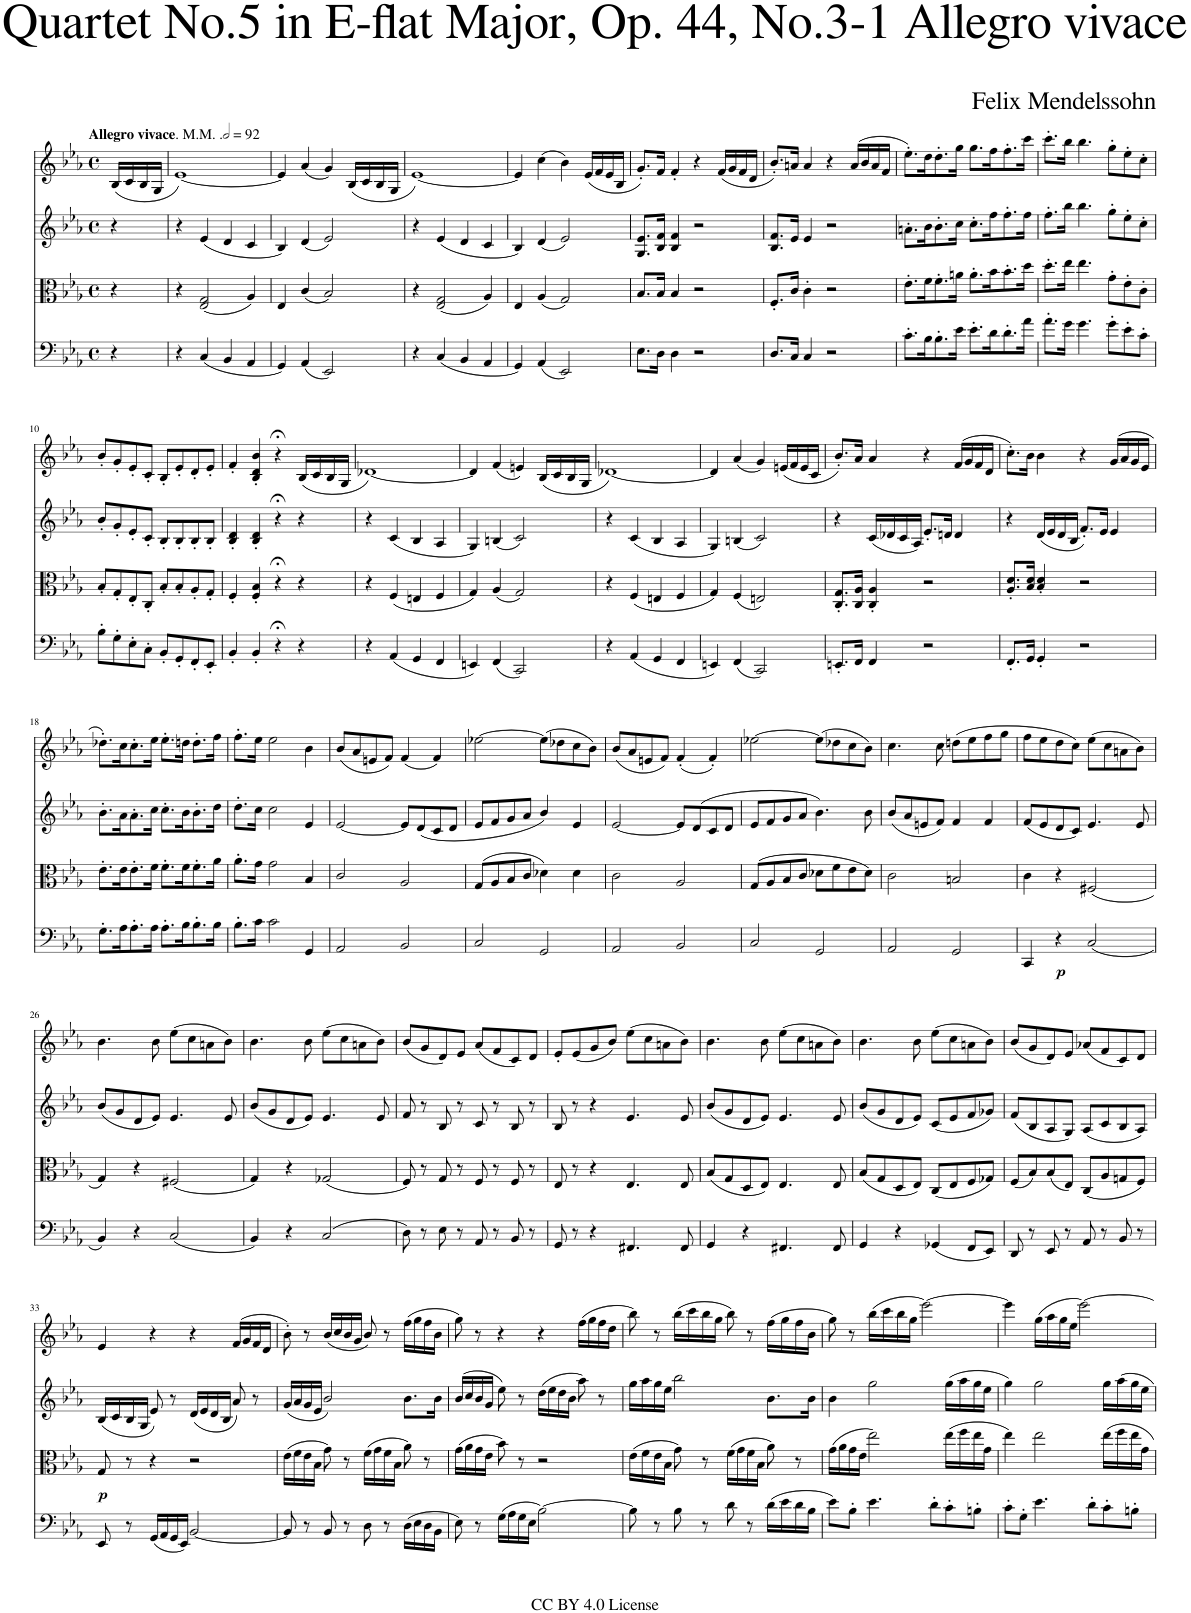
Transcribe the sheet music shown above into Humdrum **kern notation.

**kern	**dynam	**kern	**dynam	**kern	**kern
*part4	*part4	*part3	*part3	*part2	*part1
*staff4	*staff4	*staff3	*staff3	*staff2	*staff1
*I"Cello	*	*I"Viola	*	*I"Violin II	*I"Violin I
*	*	*I'Vla	*	*I'Vln	*I'Vln
*clefF4	*	*clefC3	*	*clefG2	*clefG2
*k[b-e-a-]	*	*k[b-e-a-]	*	*k[b-e-a-]	*k[b-e-a-]
*M4/4	*	*M4/4	*	*M4/4	*M4/4
*met(c)	*	*met(c)	*	*met(c)	*met(c)
*MM184	*	*MM184	*	*MM184	*MM184
=1	=1	=1	=1	=1	=1
!	!	!	!	!	!LO:TX:a:B:t=Allegro vivace
!	!	!	!	!	!LO:TX:a:t=. M.M. .
4r	.	4r	.	4r	(16B-/LL
.	.	.	.	.	16c/
.	.	.	.	.	16B-/
.	.	.	.	.	16G/JJ
=2	=2	=2	=2	=2	=2
4r	.	4r	.	4r	[1e-)
(4C/	.	(2E-/ 2G/	.	(4e-/	.
4BB-/	.	.	.	4d/	.
4AA-/	.	4A-/)	.	4c/	.
=3	=3	=3	=3	=3	=3
4GG/)	.	4E-/	.	4B-/)	4e-/]
(4AA-/	.	(4c/	.	(4d/	(4a-/
2EE-/)	.	2B-/)	.	2e-/)	4g/)
.	.	.	.	.	(16B-/LL
.	.	.	.	.	16c/
.	.	.	.	.	16B-/
.	.	.	.	.	16G/JJ
=4	=4	=4	=4	=4	=4
4r	.	4r	.	4r	[1e-)
(4C/	.	(2E-/ 2G/	.	(4e-/	.
4BB-/	.	.	.	4d/	.
4AA-/	.	4A-/)	.	4c/	.
=5	=5	=5	=5	=5	=5
4GG/)	.	4E-/	.	4B-/)	4e-/]
(4AA-/	.	(4A-/	.	(4d/	(4cc\
2EE-/)	.	2G/)	.	2e-/)	4b-\)
.	.	.	.	.	(16e-/LL
.	.	.	.	.	16f/
.	.	.	.	.	16e-/
.	.	.	.	.	16B-/JJ
=6	=6	=6	=6	=6	=6
8.E-\L	.	8.B-/L	.	8.G/ 8.e-/L	8.g'/L)
16D\Jk	.	16B-/Jk	.	16B-/ 16f/Jk	16f/Jk
4D\	.	4B-/	.	4B-/ 4f/	4f'/
2r	.	2r	.	2r	4r
.	.	.	.	.	(16f/LL
.	.	.	.	.	16g/
.	.	.	.	.	16f/
.	.	.	.	.	16d/JJ
=7	=7	=7	=7	=7	=7
8.D/L	.	8.F'/L	.	8.B-/ 8.f/L	8.b-'/L)
16C/Jk	.	16c/Jk	.	16e-/Jk	16an/Jk
4C/	.	4c'\	.	4e-/	4a/
2r	.	2r	.	2r	4r
.	.	.	.	.	(>16a/LL
.	.	.	.	.	16b-/
.	.	.	.	.	16a/
.	.	.	.	.	16f/JJ
=8	=8	=8	=8	=8	=8
8.c'\L	.	8.e-'\L	.	8.an'\L	8.ee-'\L)
16B-\K	.	16f\K	.	16b-\K	16dd\K
8.B-'\	.	8.f'\	.	8.b-'\	8.dd'\
16e-\Jk	.	16an\Jk	.	16cc\Jk	16gg\Jk
8.e-'\L	.	8.a'\L	.	8.cc'\L	8.gg\L
16d\K	.	16b-\K	.	16ff\K	16ff\K
8.d'\	.	8.b-'\	.	8.ff'\	8.ff'\
16a-\Jk	.	16dd\Jk	.	16ff\Jk	16ccc\Jk
=9	=9	=9	=9	=9	=9
8.a-'\L	.	8.dd'\L	.	8.ff'\L	8.ccc'\L
16g\Jk	.	16ee-\Jk	.	16bb-\Jk	16bb-\Jk
4.g\	.	4.ee-\	.	4.bb-\	4.bb-\
8g'\L	.	8g'\L	.	8gg'\L	8gg'\L
8e-'\	.	8e-'\	.	8ee-'\	8ee-'\
8c'\J	.	8c'\J	.	8cc'\J	8cc'\J
!!LO:LB:g=z
=10	=10	=10	=10	=10	=10
8B-'\L	.	8B-'/L	.	8b-'/L	8b-'/L
8G'\	.	8G'/	.	8g'/	8g'/
8E-'\	.	8E-'/	.	8e-'/	8e-'/
8C'\J	.	8C'/J	.	8c'/J	8c'/J
8BB-'/L	.	8B-'/L	.	8B-'/L	8B-'/L
8GG'/	.	8B-'/	.	8B-'/	8e-'/
8FF'/	.	8A-'/	.	8B-'/	8d'/
8EE-'/J	.	8G'/J	.	8B-'/J	8e-'/J
=11	=11	=11	=11	=11	=11
4BB-'/	.	4F'/	.	4B-/' 4d/'	4f'/
4BB-'/	.	4F/' 4B-/'	.	4B-/' 4d/'	4B-/' 4d/' 4b-/'
4r;<	.	4r;<	.	4r;<	4r;<
4r	.	4r	.	4r	(16B-/LL
.	.	.	.	.	16c/
.	.	.	.	.	16B-/
.	.	.	.	.	16G/JJ
=12	=12	=12	=12	=12	=12
4r	.	4r	.	4r	[1d-X)
(4AA-/	.	(4F/	.	(4c/	.
4GG/	.	4En/	.	4B-/	.
4FF/	.	4F/	.	4A-/	.
=13	=13	=13	=13	=13	=13
4EEn/)	.	4G/)	.	4G/)	4d-/]
(4FF/	.	(4A-/	.	(4Bn/	(4f/
2CC/)	.	2G/)	.	2c/)	4en/)
.	.	.	.	.	(16B-/LL
.	.	.	.	.	16c/
.	.	.	.	.	16B-/
.	.	.	.	.	16G/JJ
=14	=14	=14	=14	=14	=14
4r	.	4r	.	4r	[1d-X)
(4AA-/	.	(4F/	.	(4c/	.
4GG/	.	4En/	.	4B-/	.
4FF/	.	4F/	.	4A-/	.
=15	=15	=15	=15	=15	=15
4EEn/)	.	4G/)	.	4G/)	4d-/]
(4FF/	.	(4F/	.	(4Bn/	(4a-/
2CC/)	.	2En/)	.	2c/)	4g/)
.	.	.	.	.	(16en/LL
.	.	.	.	.	16f/
.	.	.	.	.	16e/
.	.	.	.	.	16c/JJ
=16	=16	=16	=16	=16	=16
8.EEn'/L	.	8.C/' 8.G/'L	.	4r	8.b-'/L)
16FF/Jk	.	16C/ 16A-/Jk	.	.	16a-/Jk
4FF/	.	4C/' 4A-/'	.	(16c/LL	4a-/
.	.	.	.	16d-X/	.
.	.	.	.	16c/	.
.	.	.	.	16A-/JJ)	.
2r	.	2r	.	8.e-'/L	4r
.	.	.	.	16dn/Jk	.
.	.	.	.	4d/	(>16f/LL
.	.	.	.	.	16g/
.	.	.	.	.	16f/
.	.	.	.	.	16d/JJ
=17	=17	=17	=17	=17	=17
8.FF'/L	.	8.A-/' 8.d/'L	.	4r	8.cc'\L)
16GG/Jk	.	16B-/ 16d/Jk	.	.	16b-\Jk
4GG'/	.	4B-/' 4d/'	.	(16d/LL	4b-\
.	.	.	.	16e-/	.
.	.	.	.	16d/	.
.	.	.	.	16B-/JJ	.
2r	.	2r	.	8.f'/L)	4r
.	.	.	.	16e-/Jk	.
.	.	.	.	4e-/	(>16g/LL
.	.	.	.	.	16a-/
.	.	.	.	.	16g/
.	.	.	.	.	16e-/JJ
!!LO:LB:g=z
=18	=18	=18	=18	=18	=18
8.G'\L	.	8.e-'\L	.	8.b-'\L	8.dd-X'\L)
16A-\K	.	16e-\K	.	16a-\K	16cc\K
8.A-'\	.	8.e-'\	.	8.a-'\	8.cc'\
16A-\Jk	.	16f\Jk	.	16cc\Jk	16ee-\Jk
8.A-'\L	.	8.f'\L	.	8.cc'\L	8.ee-'\L
16B-\K	.	16f\K	.	16b-\K	16ddn\Jk
8.B-'\	.	8.f'\	.	8.b-'\	8.dd'\L
16B-\Jk	.	16a-\Jk	.	16dd\Jk	16ff\Jk
=19	=19	=19	=19	=19	=19
8.B-'\L	.	8.a-'\L	.	8.dd'\L	8.ff'\L
16c\Jk	.	16g\Jk	.	16cc\Jk	16ee-\Jk
2c\	.	2g\	.	2cc\	2ee-\
4GG/	.	4B-/	.	4e-/	4b-\
=20	=20	=20	=20	=20	=20
2AA-/	.	2c/	.	[2e-/	(8b-/L
.	.	.	.	.	8a-/
.	.	.	.	.	8en/
.	.	.	.	.	8f/J)
2BB-/	.	2A-/	.	8e-/L]	(4f/
.	.	.	.	(8d/	.
.	.	.	.	8c/	4f/)
.	.	.	.	8d/J	.
=21	=21	=21	=21	=21	=21
2C/	.	(8G/L	.	8e-/L	[2ee-X\
.	.	8A-/	.	8f/	.
.	.	8B-/	.	8g/	.
.	.	8c/J	.	8a-/J	.
2GG/	.	4d-X\)	.	4b-/)	(8ee-\L]
.	.	.	.	.	8dd-X\
.	.	4d-\	.	4e-/	8cc\
.	.	.	.	.	8b-\J)
=22	=22	=22	=22	=22	=22
2AA-/	.	2c\	.	[2e-/	(8b-/L
.	.	.	.	.	8a-/
.	.	.	.	.	8en/
.	.	.	.	.	8f/J)
2BB-/	.	2A-/	.	8e-/L]	(4f'/
.	.	.	.	(8d/	.
.	.	.	.	8c/	4f'/)
.	.	.	.	8d/J	.
=23	=23	=23	=23	=23	=23
2C/	.	(8G/L	.	8e-/L	[2ee-X\
.	.	8A-/	.	8f/	.
.	.	8B-/	.	8g/	.
.	.	8c/J	.	8a-/J	.
2GG/	.	8d-X\L	.	4.b-\)	(8ee-\L]
.	.	8f\	.	.	8dd-X\
.	.	8e-\	.	.	8cc\
.	.	8d-\J)	.	8b-\	8b-\J)
=24	=24	=24	=24	=24	=24
2AA-/	.	2c\	.	(8b-/L	4.cc\
.	.	.	.	8a-/	.
.	.	.	.	8en/	.
.	.	.	.	8f/J)	8cc\
2GG/	.	2Bn/	.	4f/	(8ddn\L
.	.	.	.	.	8ee-\
.	.	.	.	4f/	8ff\
.	.	.	.	.	8gg\J
=25	=25	=25	=25	=25	=25
4CC/	.	4c\	.	(8f/L	8ff\L
.	.	.	.	8e-/	8ee-\
!	!LO:DY:b	!	!	!	!
4r	p	4r	.	8d/	8dd\
.	.	.	.	8c/J)	8cc\J)
(2C/	.	(2F#X/	.	4.e-/	(8ee-\L
.	.	.	.	.	8cc\
.	.	.	.	.	8an\
.	.	.	.	8e-/	8b-\J)
!!LO:LB:g=z
=26	=26	=26	=26	=26	=26
4BB-/)	.	4G/)	.	(8b-/L	4.b-\
.	.	.	.	8g/	.
4r	.	4r	.	8d/	.
.	.	.	.	8e-/J)	8b-\
(2C/	.	(2F#X/	.	4.e-/	(8ee-\L
.	.	.	.	.	8cc\
.	.	.	.	.	8an\
.	.	.	.	8e-/	8b-\J)
=27	=27	=27	=27	=27	=27
4BB-/)	.	4G/)	.	(8b-/L	4.b-\
.	.	.	.	8g/	.
4r	.	4r	.	8d/	.
.	.	.	.	8e-/J)	8b-\
(2C/	.	(2G-X/	.	4.e-/	(8ee-\L
.	.	.	.	.	8cc\
.	.	.	.	.	8an\
.	.	.	.	8e-/	8b-\J)
=28	=28	=28	=28	=28	=28
8D\)	.	8F/)	.	8f/	(8b-/L
8r	.	8r	.	8r	8g/
8E-\	.	8G/	.	8B-/	8d/)
8r	.	8r	.	8r	8e-/J
8AA-/	.	8F/	.	8c/	(8a-/L
8r	.	8r	.	8r	8f/
8BB-/	.	8F/	.	8B-/	8c/)
8r	.	8r	.	8r	8d/J
=29	=29	=29	=29	=29	=29
8GG/	.	8E-/	.	8B-/	8e-'/L
8r	.	8r	.	8r	(8e-/
4r	.	4r	.	4r	8g/
.	.	.	.	.	8b-/J)
4.FF#X/	.	4.E-/	.	4.e-/	(8ee-\L
.	.	.	.	.	8cc\
.	.	.	.	.	8an\
8FF#/	.	8E-/	.	8e-/	8b-\J)
=30	=30	=30	=30	=30	=30
4GG/	.	(8B-/L	.	(8b-/L	4.b-\
.	.	8G/	.	8g/	.
4r	.	8D/	.	8d/	.
.	.	8E-/J)	.	8e-/J)	8b-\
4.FF#X/	.	4.E-/	.	4.e-/	(8ee-\L
.	.	.	.	.	8cc\
.	.	.	.	.	8an\
8FF#/	.	8E-/	.	8e-/	8b-\J)
=31	=31	=31	=31	=31	=31
4GG/	.	(8B-/L	.	(8b-/L	4.b-\
.	.	8G/	.	8g/	.
4r	.	8D/	.	8d/	.
.	.	8E-/J)	.	8e-/J)	8b-\
(4GG-X/	.	(8C/L	.	(8c/L	(8ee-\L
.	.	8E-/	.	8e-/	8cc\
8FF/L	.	8F/	.	8f/	8an\
8EE-/J)	.	8G-X/J)	.	8g-X/J)	8b-\J)
=32	=32	=32	=32	=32	=32
8DD/	.	(8F/L	.	(8f/L	(8b-/L
8r	.	8B-/)	.	8B-/	8g/
8EE-/	.	(8B-/	.	8A-/	8d/)
8r	.	8E-/J)	.	8G/J)	8e-/J
8AA-/	.	(8C/L	.	(8A-/L	(8a-X/L
8r	.	8A-/	.	8c/	8f/
8BB-/	.	8Gn/	.	8B-/	8c/)
8r	.	8F/J)	.	8A-/J)	8d/J
!!LO:LB:g=z
=33	=33	=33	=33	=33	=33
!	!	!	!LO:DY:b	!	!
8EE-/	.	8G/	p	(16B-/LL	4e-/
.	.	.	.	16c/	.
8r	.	8r	.	16B-/	.
.	.	.	.	16G/JJ	.
(16GG/LL	.	4r	.	8e-/)	4r
16AA-/	.	.	.	.	.
16GG/	.	.	.	8r	.
16EE-/JJ)	.	.	.	.	.
[2BB-/	.	2r	.	(16d/LL	4r
.	.	.	.	16e-/	.
.	.	.	.	16d/	.
.	.	.	.	16B-/JJ	.
.	.	.	.	8a-/)	(16f/LL
.	.	.	.	.	16g/
.	.	.	.	8r	16f/
.	.	.	.	.	16d/JJ
=34	=34	=34	=34	=34	=34
8BB-/]	.	(16e-\LL	.	(16g/LL	8b-'\)
.	.	16f\	.	16a-/	.
8r	.	16e-\	.	16g/	8r
.	.	16B-\JJ	.	16e-/JJ	.
8BB-/	.	8g\)	.	2b-/)	(16b-/LL
.	.	.	.	.	16cc/
8r	.	8r	.	.	16b-/
.	.	.	.	.	16g/JJ
8D\	.	(16f\LL	.	.	8b-/)
.	.	16g\	.	.	.
8r	.	16f\	.	.	8r
.	.	16B-\JJ	.	.	.
(16D\LL	.	8a-\)	.	8.b-\L	(16ff\LL
16E-\	.	.	.	.	16gg\
16D\	.	8r	.	.	16ff\
16BB-\JJ	.	.	.	16b-\Jk	16b-\JJ
=35	=35	=35	=35	=35	=35
8E-\)	.	(16g\LL	.	(16b-/LL	8gg\)
.	.	16a-\	.	16cc/	.
8r	.	16g\	.	16b-/	8r
.	.	16e-\JJ	.	16g/JJ	.
(16G\LL	.	8b-\)	.	8ee-\)	4r
16A-\	.	.	.	.	.
16G\	.	8r	.	8r	.
16E-\JJ	.	.	.	.	.
[2B-\)	.	2r	.	(16dd\LL	4r
.	.	.	.	16ee-\	.
.	.	.	.	16dd\	.
.	.	.	.	16b-\JJ	.
.	.	.	.	8aa-\)	(16ff\LL
.	.	.	.	.	16gg\
.	.	.	.	8r	16ff\
.	.	.	.	.	16dd\JJ
=36	=36	=36	=36	=36	=36
8B-\]	.	(16e-\LL	.	16gg\LL	8bb-\)
.	.	16f\	.	16aa-\	.
8r	.	16e-\	.	16gg\	8r
.	.	16B-\JJ	.	16ee-\JJ	.
8B-\	.	8g\)	.	2bb-\	(16bb-\LL
.	.	.	.	.	16ccc\
8r	.	8r	.	.	16bb-\
.	.	.	.	.	16gg\JJ
8d\	.	(16f\LL	.	.	8bb-\)
.	.	16g\	.	.	.
8r	.	16f\	.	.	8r
.	.	16B-\JJ	.	.	.
(16d\LL	.	8a-\)	.	8.b-\L	(16ff\LL
16e-\	.	.	.	.	16gg\
16d\	.	8r	.	.	16ff\
16B-\JJ	.	.	.	16b-\Jk	16b-\JJ
=37	=37	=37	=37	=37	=37
8e-\L)	.	(16g\LL	.	4b-\	8gg\)
.	.	16a-\	.	.	.
8B-'\J	.	16g\	.	.	8r
.	.	16e-\JJ	.	.	.
4.e-\	.	2ee-\)	.	2gg\	(16bb-\LL
.	.	.	.	.	16ccc\
.	.	.	.	.	16bb-\
.	.	.	.	.	16gg\JJ
.	.	.	.	.	[2eee-\)
8d'\L	.	.	.	.	.
8c'\	.	(16ee-\LL	.	(16gg\LL	.
.	.	16ff\	.	16aa-\	.
8Bn'\J	.	16ee-\	.	16gg\	.
.	.	16g\JJ	.	16ee-\JJ	.
=38	=38	=38	=38	=38	=38
8c'\L	.	4ee-\)	.	4gg\)	4eee-\]
8G'\J	.	.	.	.	.
4.e-\	.	2ee-\	.	2gg\	(16gg\LL
.	.	.	.	.	16aa-\
.	.	.	.	.	16gg\
.	.	.	.	.	16ee-\JJ
.	.	.	.	.	[2eee-\)
8d'\L	.	.	.	.	.
8c'\	.	16ee-\LL	.	16gg\LL	.
.	.	16ff\	.	16aa-\	.
8Bn'\J	.	16ee-\	.	16gg\	.
.	.	16g\JJ	.	16ee-\JJ	.
=	=	=	=	=	=
*-	*-	*-	*-	*-	*-
